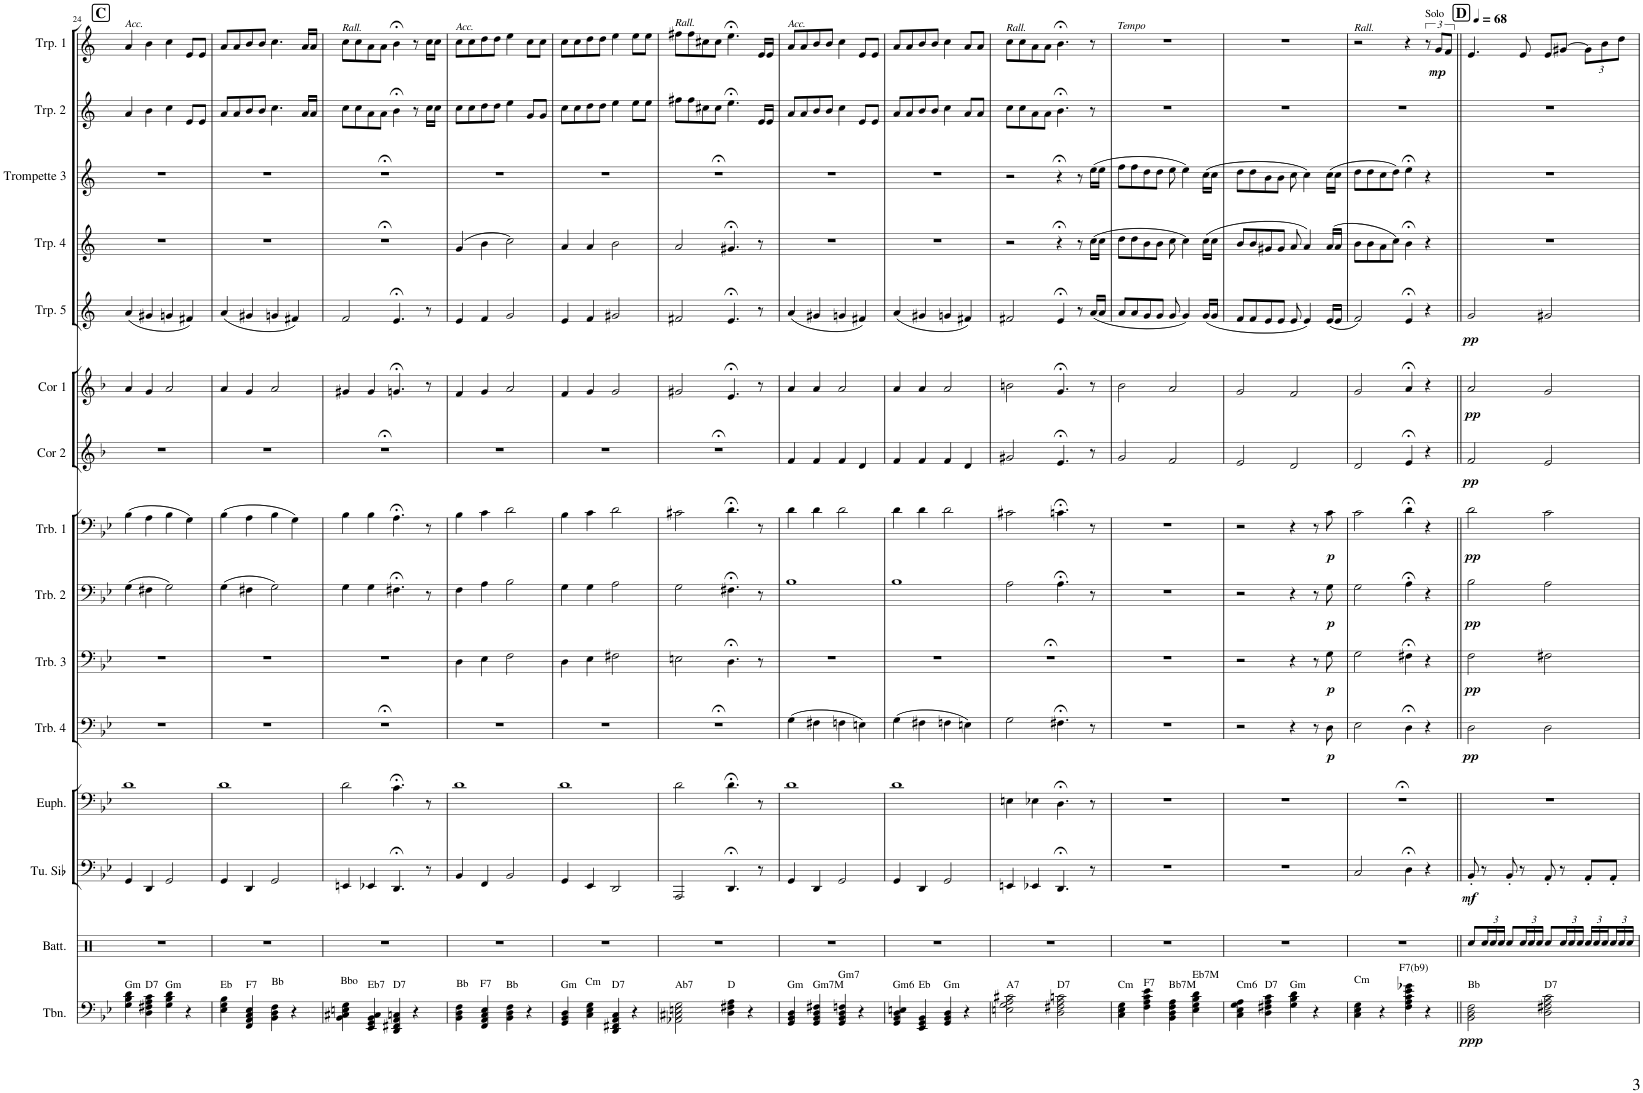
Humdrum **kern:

**kern	**dynam	**kern	**kern	**dynam	**kern	**kern	**dynam	**kern	**dynam	**kern	**dynam	**kern	**dynam	**kern	**dynam	**kern	**dynam	**kern	**dynam	**kern	**kern	**kern	**kern	**dynam
*part15	*part15	*part14	*part13	*part13	*part12	*part11	*part11	*part10	*part10	*part9	*part9	*part8	*part8	*part7	*part7	*part6	*part6	*part5	*part5	*part4	*part3	*part2	*part1	*part1
*staff15	*staff15	*staff14	*staff13	*staff13	*staff12	*staff11	*staff11	*staff10	*staff10	*staff9	*staff9	*staff8	*staff8	*staff7	*staff7	*staff6	*staff6	*staff5	*staff5	*staff4	*staff3	*staff2	*staff1	*staff1
*I"Trombone	*	*I"Batterie	*I"Tuba en Sib	*	*I"Euphonium	*I"Trombone 4	*	*I"Trombone 3	*	*I"Trombone 2	*	*I"Trombone 1	*	*I"Cor 2	*	*I"Cor 1	*	*I"Trompette 5	*	*I"Trompette 4	*I"Trompette 3	*I"Trompette 2	*I"Trompette 1	*
*I'Tbn.	*	*I'Batt.	*I'Tu. Sib	*	*I'Euph.	*I'Trb. 4	*	*I'Trb. 3	*	*I'Trb. 2	*	*I'Trb. 1	*	*I'Cor 2	*	*I'Cor 1	*	*I'Trp. 5	*	*I'Trp. 4	*I'Trompette 3	*I'Trp. 2	*I'Trp. 1	*
!!LO:PB:g=z
*clefF4	*	*clefX	*clefF4	*	*clefF4	*clefF4	*	*clefF4	*	*clefF4	*	*clefF4	*	*clefG2	*	*clefG2	*	*clefG2	*	*clefG2	*clefG2	*clefG2	*clefG2	*
*	*	*	*	*	*	*	*	*	*	*	*	*	*	*Trd4c7	*	*Trd4c7	*	*Trd1c2	*	*Trd1c2	*Trd1c2	*Trd1c2	*Trd1c2	*
*k[b-e-]	*	*k[b-]	*k[b-e-]	*	*k[b-e-]	*k[b-e-]	*	*k[b-e-]	*	*k[b-e-]	*	*k[b-e-]	*	*k[b-]	*	*k[b-]	*	*k[]	*	*k[]	*k[]	*k[]	*k[]	*
*M4/4	*	*M4/4	*M4/4	*	*M4/4	*M4/4	*	*M4/4	*	*M4/4	*	*M4/4	*	*M4/4	*	*M4/4	*	*M4/4	*	*M4/4	*M4/4	*M4/4	*M4/4	*
!!LO:REH:place=s1:a:B:cj:fs=14:t=C
=24	=24	=24	=24	=24	=24	=24	=24	=24	=24	=24	=24	=24	=24	=24	=24	=24	=24	=24	=24	=24	=24	=24	=24	=24
!	!	!	!	!	!	!	!	!	!	!	!	!	!	!	!	!	!	!	!	!	!	!	!LO:TX:a:i:t=Acc.	!
!LO:TX:a:t=Gm	!	!	!	!	!	!	!	!	!	!	!	!	!	!	!	!	!	!	!	!	!	!	!	!
4G\ 4B-\ 4d\	.	1r	4GG/	.	1d	1r	.	1r	.	(4G\	.	(4B-\	.	1r	.	4a/	.	(4a/	.	1r	1r	4a/	4a/	.
!LO:TX:a:t=D7	!	!	!	!	!	!	!	!	!	!	!	!	!	!	!	!	!	!	!	!	!	!	!	!
4D\ 4F#X\ 4A\ 4c\	.	.	4DD/	.	.	.	.	.	.	4F#X\	.	4A\	.	.	.	4g/	.	4g#X/	.	.	.	4b\	4b\	.
!LO:TX:a:t=Gm	!	!	!	!	!	!	!	!	!	!	!	!	!	!	!	!	!	!	!	!	!	!	!	!
4G\ 4B-\ 4d\	.	.	2GG/	.	.	.	.	.	.	2G\)	.	4B-\	.	.	.	2a/	.	4gn/	.	.	.	4cc\	4cc\	.
4r	.	.	.	.	.	.	.	.	.	.	.	4G\)	.	.	.	.	.	4f#X/)	.	.	.	8e/L	8e/L	.
.	.	.	.	.	.	.	.	.	.	.	.	.	.	.	.	.	.	.	.	.	.	8e/J	8e/J	.
=25	=25	=25	=25	=25	=25	=25	=25	=25	=25	=25	=25	=25	=25	=25	=25	=25	=25	=25	=25	=25	=25	=25	=25	=25
!LO:TX:a:t=Eb	!	!	!	!	!	!	!	!	!	!	!	!	!	!	!	!	!	!	!	!	!	!	!	!
4E-\ 4G\ 4B-\	.	1r	4GG/	.	1d	1r	.	1r	.	(4G\	.	(4B-\	.	1r	.	4a/	.	(4a/	.	1r	1r	8a/L	8a/L	.
.	.	.	.	.	.	.	.	.	.	.	.	.	.	.	.	.	.	.	.	.	.	8a/	8a/	.
!LO:TX:a:t=F7	!	!	!	!	!	!	!	!	!	!	!	!	!	!	!	!	!	!	!	!	!	!	!	!
4FF/ 4AA/ 4C/ 4E-/	.	.	4DD/	.	.	.	.	.	.	4F#X\	.	4A\	.	.	.	4g/	.	4g#X/	.	.	.	8b/	8b/	.
.	.	.	.	.	.	.	.	.	.	.	.	.	.	.	.	.	.	.	.	.	.	8b/J	8b/J	.
!LO:TX:a:t=Bb	!	!	!	!	!	!	!	!	!	!	!	!	!	!	!	!	!	!	!	!	!	!	!	!
4BB-\ 4D\ 4F\	.	.	2GG/	.	.	.	.	.	.	2G\)	.	4B-\	.	.	.	2a/	.	4gn/	.	.	.	4.cc\	4.cc\	.
4r	.	.	.	.	.	.	.	.	.	.	.	4G\)	.	.	.	.	.	4f#X/)	.	.	.	.	.	.
.	.	.	.	.	.	.	.	.	.	.	.	.	.	.	.	.	.	.	.	.	.	16a/LL	16a/LL	.
.	.	.	.	.	.	.	.	.	.	.	.	.	.	.	.	.	.	.	.	.	.	16a/JJ	16a/JJ	.
=26	=26	=26	=26	=26	=26	=26	=26	=26	=26	=26	=26	=26	=26	=26	=26	=26	=26	=26	=26	=26	=26	=26	=26	=26
!	!	!	!	!	!	!	!	!	!	!	!	!	!	!	!	!	!	!	!	!	!	!	!LO:TX:a:i:t=Rall.	!
!LO:TX:a:t=Bbo	!	!	!	!	!	!	!	!	!	!	!	!	!	!	!	!	!	!	!	!	!	!	!	!
4BB-\ 4C#X\ 4En\ 4G\	.	1r	4EEn/	.	2d\	1r;<	.	1r	.	4G\	.	4B-\	.	1r;<	.	4g#X/	.	2f/	.	1r;<	1r;<	8cc\L	8cc\L	.
.	.	.	.	.	.	.	.	.	.	.	.	.	.	.	.	.	.	.	.	.	.	8cc\	8cc\	.
!LO:TX:a:t=Eb7	!	!	!	!	!	!	!	!	!	!	!	!	!	!	!	!	!	!	!	!	!	!	!	!
4EE-/ 4GG/ 4BB-/ 4C#/	.	.	4EE-X/	.	.	.	.	.	.	4G\	.	4B-\	.	.	.	4g#/	.	.	.	.	.	8a\	8a\	.
.	.	.	.	.	.	.	.	.	.	.	.	.	.	.	.	.	.	.	.	.	.	8a\J	8a\J	.
!LO:TX:a:t=D7	!	!	!	!	!	!	!	!	!	!	!	!	!	!	!	!	!	!	!	!	!	!	!	!
4DD/ 4FF#X/ 4AA/ 4Cn/	.	.	4.DD;</	.	4.c;<\	.	.	.	.	4.F#X;<\	.	4.A;<\	.	.	.	4.gn;</	.	4.e;</	.	.	.	4b;<\	4b;<\	.
4r	.	.	.	.	.	.	.	.	.	.	.	.	.	.	.	.	.	.	.	.	.	8r	8r	.
.	.	.	8r	.	8r	.	.	.	.	8r	.	8r	.	.	.	8r	.	8r	.	.	.	16cc\LL	16cc\LL	.
.	.	.	.	.	.	.	.	.	.	.	.	.	.	.	.	.	.	.	.	.	.	16cc\JJ	16cc\JJ	.
=27	=27	=27	=27	=27	=27	=27	=27	=27	=27	=27	=27	=27	=27	=27	=27	=27	=27	=27	=27	=27	=27	=27	=27	=27
!	!	!	!	!	!	!	!	!	!	!	!	!	!	!	!	!	!	!	!	!	!	!	!LO:TX:a:i:t=Acc.	!
!LO:TX:a:t=Bb	!	!	!	!	!	!	!	!	!	!	!	!	!	!	!	!	!	!	!	!	!	!	!	!
4BB-\ 4D\ 4F\	.	1r	4BB-/	.	1d	1r	.	4D\	.	4F\	.	4B-\	.	1r	.	4f/	.	4e/	.	(4g/	1r	8cc\L	8cc\L	.
.	.	.	.	.	.	.	.	.	.	.	.	.	.	.	.	.	.	.	.	.	.	8cc\	8cc\	.
!LO:TX:a:t=F7	!	!	!	!	!	!	!	!	!	!	!	!	!	!	!	!	!	!	!	!	!	!	!	!
4FF/ 4AA/ 4C/ 4E-/	.	.	4FF/	.	.	.	.	4E-\	.	4A\	.	4c\	.	.	.	4g/	.	4f/	.	4b\	.	8dd\	8dd\	.
.	.	.	.	.	.	.	.	.	.	.	.	.	.	.	.	.	.	.	.	.	.	8dd\J	8dd\J	.
!LO:TX:a:t=Bb	!	!	!	!	!	!	!	!	!	!	!	!	!	!	!	!	!	!	!	!	!	!	!	!
4BB-\ 4D\ 4F\	.	.	2BB-/	.	.	.	.	2F\	.	2B-\	.	2d\	.	.	.	2a/	.	2g/	.	2cc\)	.	4ee\	4ee\	.
4r	.	.	.	.	.	.	.	.	.	.	.	.	.	.	.	.	.	.	.	.	.	8g/L	8cc\L	.
.	.	.	.	.	.	.	.	.	.	.	.	.	.	.	.	.	.	.	.	.	.	8g/J	8cc\J	.
=28	=28	=28	=28	=28	=28	=28	=28	=28	=28	=28	=28	=28	=28	=28	=28	=28	=28	=28	=28	=28	=28	=28	=28	=28
!LO:TX:a:t=Gm	!	!	!	!	!	!	!	!	!	!	!	!	!	!	!	!	!	!	!	!	!	!	!	!
4GG/ 4BB-/ 4D/	.	1r	4GG/	.	1d	1r	.	4D\	.	4G\	.	4B-\	.	1r	.	4f/	.	4e/	.	4a/	1r	8cc\L	8cc\L	.
.	.	.	.	.	.	.	.	.	.	.	.	.	.	.	.	.	.	.	.	.	.	8cc\	8cc\	.
!LO:TX:a:t=Cm	!	!	!	!	!	!	!	!	!	!	!	!	!	!	!	!	!	!	!	!	!	!	!	!
4C\ 4E-\ 4G\	.	.	4EE-/	.	.	.	.	4E-\	.	4G\	.	4c\	.	.	.	4g/	.	4f/	.	4a/	.	8dd\	8dd\	.
.	.	.	.	.	.	.	.	.	.	.	.	.	.	.	.	.	.	.	.	.	.	8dd\J	8dd\J	.
!LO:TX:a:t=D7	!	!	!	!	!	!	!	!	!	!	!	!	!	!	!	!	!	!	!	!	!	!	!	!
4DD/ 4FF#X/ 4AA/ 4C/	.	.	2DD/	.	.	.	.	2F#X\	.	2A\	.	2d\	.	.	.	2g/	.	2g#X/	.	2b\	.	4ee\	4ee\	.
4r	.	.	.	.	.	.	.	.	.	.	.	.	.	.	.	.	.	.	.	.	.	8ee\L	8ee\L	.
.	.	.	.	.	.	.	.	.	.	.	.	.	.	.	.	.	.	.	.	.	.	8ee\J	8ee\J	.
=29	=29	=29	=29	=29	=29	=29	=29	=29	=29	=29	=29	=29	=29	=29	=29	=29	=29	=29	=29	=29	=29	=29	=29	=29
!	!	!	!	!	!	!	!	!	!	!	!	!	!	!	!	!	!	!	!	!	!	!	!LO:TX:a:i:t=Rall.	!
!LO:TX:a:t=Ab7	!	!	!	!	!	!	!	!	!	!	!	!	!	!	!	!	!	!	!	!	!	!	!	!
2AA-X\ 2C#X\ 2En\ 2G\	.	1r	2AAA/	.	2d\	1r;<	.	2En\	.	2G\	.	2c#X\	.	1r;<	.	2g#X/	.	2f#X/	.	2a/	1r;<	8ff#X\L	8ff#X\L	.
.	.	.	.	.	.	.	.	.	.	.	.	.	.	.	.	.	.	.	.	.	.	8ff#\	8ff#\	.
.	.	.	.	.	.	.	.	.	.	.	.	.	.	.	.	.	.	.	.	.	.	8cc#X\	8cc#X\	.
.	.	.	.	.	.	.	.	.	.	.	.	.	.	.	.	.	.	.	.	.	.	8cc#\J	8cc#\J	.
!LO:TX:a:t=D	!	!	!	!	!	!	!	!	!	!	!	!	!	!	!	!	!	!	!	!	!	!	!	!
4D\ 4F#X\ 4A\	.	.	4.DD;</	.	4.d;<\	.	.	4.D;<\	.	4.F#X;<\	.	4.d;<\	.	.	.	4.e;</	.	4.e;</	.	4.g#X;</	.	4.ee;<\	4.ee;<\	.
4r	.	.	.	.	.	.	.	.	.	.	.	.	.	.	.	.	.	.	.	.	.	.	.	.
.	.	.	8r	.	8r	.	.	8r	.	8r	.	8r	.	.	.	8r	.	8r	.	8r	.	16e/LL	16e/LL	.
.	.	.	.	.	.	.	.	.	.	.	.	.	.	.	.	.	.	.	.	.	.	16e/JJ	16e/JJ	.
=30	=30	=30	=30	=30	=30	=30	=30	=30	=30	=30	=30	=30	=30	=30	=30	=30	=30	=30	=30	=30	=30	=30	=30	=30
!	!	!	!	!	!	!	!	!	!	!	!	!	!	!	!	!	!	!	!	!	!	!	!LO:TX:a:i:t=Acc.	!
!LO:TX:a:t=Gm	!	!	!	!	!	!	!	!	!	!	!	!	!	!	!	!	!	!	!	!	!	!	!	!
4GG/ 4BB-/ 4D/	.	1r	4GG/	.	1d	(4G\	.	1r	.	1B-	.	4d\	.	4f/	.	4a/	.	(4a/	.	1r	1r	8a/L	8a/L	.
.	.	.	.	.	.	.	.	.	.	.	.	.	.	.	.	.	.	.	.	.	.	8a/	8a/	.
!LO:TX:a:t=Gm7M	!	!	!	!	!	!	!	!	!	!	!	!	!	!	!	!	!	!	!	!	!	!	!	!
4GG/ 4BB-/ 4D/ 4F#X/	.	.	4DD/	.	.	4F#X\	.	.	.	.	.	4d\	.	4f/	.	4a/	.	4g#X/	.	.	.	8b/	8b/	.
.	.	.	.	.	.	.	.	.	.	.	.	.	.	.	.	.	.	.	.	.	.	8b/J	8b/J	.
!LO:TX:a:t=Gm7	!	!	!	!	!	!	!	!	!	!	!	!	!	!	!	!	!	!	!	!	!	!	!	!
4GG/ 4BB-/ 4D/ 4Fn/	.	.	2GG/	.	.	4Fn\	.	.	.	.	.	2d\	.	4f/	.	2a/	.	4gn/	.	.	.	4cc\	4cc\	.
4r	.	.	.	.	.	4En\)	.	.	.	.	.	.	.	4d/	.	.	.	4f#X/)	.	.	.	8e/L	8e/L	.
.	.	.	.	.	.	.	.	.	.	.	.	.	.	.	.	.	.	.	.	.	.	8e/J	8e/J	.
=31	=31	=31	=31	=31	=31	=31	=31	=31	=31	=31	=31	=31	=31	=31	=31	=31	=31	=31	=31	=31	=31	=31	=31	=31
!LO:TX:a:t=Gm6	!	!	!	!	!	!	!	!	!	!	!	!	!	!	!	!	!	!	!	!	!	!	!	!
4GG/ 4BB-/ 4D/ 4En/	.	1r	4GG/	.	1d	(4G\	.	1r	.	1B-	.	4d\	.	4f/	.	4a/	.	(4a/	.	1r	1r	8a/L	8a/L	.
.	.	.	.	.	.	.	.	.	.	.	.	.	.	.	.	.	.	.	.	.	.	8a/	8a/	.
!LO:TX:a:t=Eb	!	!	!	!	!	!	!	!	!	!	!	!	!	!	!	!	!	!	!	!	!	!	!	!
4EE-/ 4GG/ 4BB-/	.	.	4DD/	.	.	4F#X\	.	.	.	.	.	4d\	.	4f/	.	4a/	.	4g#X/	.	.	.	8b/	8b/	.
.	.	.	.	.	.	.	.	.	.	.	.	.	.	.	.	.	.	.	.	.	.	8b/J	8b/J	.
!LO:TX:a:t=Gm	!	!	!	!	!	!	!	!	!	!	!	!	!	!	!	!	!	!	!	!	!	!	!	!
4GG/ 4BB-/ 4D/	.	.	2GG/	.	.	4Fn\	.	.	.	.	.	2d\	.	4f/	.	2a/	.	4gn/	.	.	.	4cc\	4cc\	.
4r	.	.	.	.	.	4En\)	.	.	.	.	.	.	.	4d/	.	.	.	4f#X/)	.	.	.	8a/L	8a/L	.
.	.	.	.	.	.	.	.	.	.	.	.	.	.	.	.	.	.	.	.	.	.	8a/J	8a/J	.
=32	=32	=32	=32	=32	=32	=32	=32	=32	=32	=32	=32	=32	=32	=32	=32	=32	=32	=32	=32	=32	=32	=32	=32	=32
!	!	!	!	!	!	!	!	!	!	!	!	!	!	!	!	!	!	!	!	!	!	!	!LO:TX:a:i:t=Rall.	!
!LO:TX:a:t=A7	!	!	!	!	!	!	!	!	!	!	!	!	!	!	!	!	!	!	!	!	!	!	!	!
2En\ 2G\ 2A\ 2c#X\	.	1r	4EEn/	.	4En\	2G\	.	1r;<	.	2A\	.	2c#X\	.	2g#X/	.	2bn\	.	2f#X/	.	2r	2r	8cc\L	8cc\L	.
.	.	.	.	.	.	.	.	.	.	.	.	.	.	.	.	.	.	.	.	.	.	8cc\	8cc\	.
.	.	.	4EE-X/	.	4E-X\	.	.	.	.	.	.	.	.	.	.	.	.	.	.	.	.	8a\	8a\	.
.	.	.	.	.	.	.	.	.	.	.	.	.	.	.	.	.	.	.	.	.	.	8a\J	8a\J	.
!LO:TX:a:t=D7	!	!	!	!	!	!	!	!	!	!	!	!	!	!	!	!	!	!	!	!	!	!	!	!
2D\ 2F#X\ 2A\ 2cn\	.	.	4.DD;</	.	4.D;<\	4.F#X;<\	.	.	.	4.A;<\	.	4.cn;<\	.	4.e;</	.	4.g;</	.	4e;</	.	4r;<	4r;<	4.b;<\	4.b;<\	.
.	.	.	.	.	.	.	.	.	.	.	.	.	.	.	.	.	.	8r	.	8r	8r	.	.	.
.	.	.	8r	.	8r	8r	.	.	.	8r	.	8r	.	8r	.	8r	.	(16a/LL	.	(16cc\LL	(16ee\LL	8r	8r	.
.	.	.	.	.	.	.	.	.	.	.	.	.	.	.	.	.	.	16a/JJ	.	16cc\JJ	16ee\JJ	.	.	.
=33	=33	=33	=33	=33	=33	=33	=33	=33	=33	=33	=33	=33	=33	=33	=33	=33	=33	=33	=33	=33	=33	=33	=33	=33
!	!	!	!	!	!	!	!	!	!	!	!	!	!	!	!	!	!	!	!	!	!	!	!LO:TX:a:i:t=Tempo	!
!LO:TX:a:t=Cm	!	!	!	!	!	!	!	!	!	!	!	!	!	!	!	!	!	!	!	!	!	!	!	!
4C\ 4E-\ 4G\	.	1r	1r	.	1r	1r	.	1r	.	1r	.	1r	.	2g/	.	2b-\	.	8a/L	.	8dd\L	8ff\L	1r	1r	.
.	.	.	.	.	.	.	.	.	.	.	.	.	.	.	.	.	.	8a/	.	8dd\	8ff\	.	.	.
!LO:TX:a:t=F7	!	!	!	!	!	!	!	!	!	!	!	!	!	!	!	!	!	!	!	!	!	!	!	!
4F\ 4A\ 4c\ 4e-\	.	.	.	.	.	.	.	.	.	.	.	.	.	.	.	.	.	8g/	.	8b\	8dd\	.	.	.
.	.	.	.	.	.	.	.	.	.	.	.	.	.	.	.	.	.	8g/J	.	8b\J	8dd\J	.	.	.
!LO:TX:a:t=Bb7M	!	!	!	!	!	!	!	!	!	!	!	!	!	!	!	!	!	!	!	!	!	!	!	!
4BB-\ 4D\ 4F\ 4A\	.	.	.	.	.	.	.	.	.	.	.	.	.	2f/	.	2a/	.	8g/	.	8cc\	8ee\	.	.	.
.	.	.	.	.	.	.	.	.	.	.	.	.	.	.	.	.	.	4g/)	.	4cc\)	4ee\)	.	.	.
!LO:TX:a:t=Eb7M	!	!	!	!	!	!	!	!	!	!	!	!	!	!	!	!	!	!	!	!	!	!	!	!
4E-\ 4G\ 4B-\ 4d\	.	.	.	.	.	.	.	.	.	.	.	.	.	.	.	.	.	.	.	.	.	.	.	.
.	.	.	.	.	.	.	.	.	.	.	.	.	.	.	.	.	.	(16g/LL	.	(16cc\LL	(16cc\LL	.	.	.
.	.	.	.	.	.	.	.	.	.	.	.	.	.	.	.	.	.	16g/JJ	.	16cc\JJ	16cc\JJ	.	.	.
=34	=34	=34	=34	=34	=34	=34	=34	=34	=34	=34	=34	=34	=34	=34	=34	=34	=34	=34	=34	=34	=34	=34	=34	=34
!LO:TX:a:t=Cm6	!	!	!	!	!	!	!	!	!	!	!	!	!	!	!	!	!	!	!	!	!	!	!	!
4C\ 4E-\ 4G\ 4A\	.	1r	1r	.	1r	2r	.	2r	.	2r	.	2r	.	2e/	.	2g/	.	8f/L	.	8b/L	8dd\L	1r	1r	.
.	.	.	.	.	.	.	.	.	.	.	.	.	.	.	.	.	.	8f/	.	8b/	8dd\	.	.	.
!LO:TX:a:t=D7	!	!	!	!	!	!	!	!	!	!	!	!	!	!	!	!	!	!	!	!	!	!	!	!
4D\ 4F#X\ 4A\ 4c\	.	.	.	.	.	.	.	.	.	.	.	.	.	.	.	.	.	8e/	.	8g#X/	8b\	.	.	.
.	.	.	.	.	.	.	.	.	.	.	.	.	.	.	.	.	.	8e/J	.	8g#/J	8b\J	.	.	.
!LO:TX:a:t=Gm	!	!	!	!	!	!	!	!	!	!	!	!	!	!	!	!	!	!	!	!	!	!	!	!
4G\ 4B-\ 4d\	.	.	.	.	.	4r	.	4r	.	4r	.	4r	.	2d/	.	2f/	.	8e/	.	8a/	8cc\	.	.	.
.	.	.	.	.	.	.	.	.	.	.	.	.	.	.	.	.	.	4e/)	.	4a/)	4cc\)	.	.	.
4r	.	.	.	.	.	8r	.	8r	.	8r	.	8r	.	.	.	.	.	.	.	.	.	.	.	.
!	!	!	!	!	!	!	!LO:DY:b	!	!LO:DY:b	!	!LO:DY:b	!	!LO:DY:b	!	!	!	!	!	!	!	!	!	!	!
.	.	.	.	.	.	8D\	p	8G\	p	8G\	p	8c\	p	.	.	.	.	(16e/LL	.	(16a/LL	(16cc\LL	.	.	.
.	.	.	.	.	.	.	.	.	.	.	.	.	.	.	.	.	.	16e/JJ	.	16a/JJ	16cc\JJ	.	.	.
=35	=35	=35	=35	=35	=35	=35	=35	=35	=35	=35	=35	=35	=35	=35	=35	=35	=35	=35	=35	=35	=35	=35	=35	=35
!	!	!	!	!	!	!	!	!	!	!	!	!	!	!	!	!	!	!	!	!	!	!	!LO:TX:a:i:t=Rall.	!
!LO:TX:a:t=Cm	!	!	!	!	!	!	!	!	!	!	!	!	!	!	!	!	!	!	!	!	!	!	!	!
4C\ 4E-\ 4G\	.	1r	2C/	.	1r;<	2E-\	.	2G\	.	2G\	.	2c\	.	2d/	.	2g/	.	2f/)	.	8b\L	8dd\L	1r	2r	.
.	.	.	.	.	.	.	.	.	.	.	.	.	.	.	.	.	.	.	.	8b\	8dd\	.	.	.
4r	.	.	.	.	.	.	.	.	.	.	.	.	.	.	.	.	.	.	.	8a\	8cc\	.	.	.
.	.	.	.	.	.	.	.	.	.	.	.	.	.	.	.	.	.	.	.	8cc\J)	8dd\J)	.	.	.
!LO:TX:a:t=F7(b9)	!	!	!	!	!	!	!	!	!	!	!	!	!	!	!	!	!	!	!	!	!	!	!	!
4F\ 4A\ 4c\ 4e-\ 4g-X\	.	.	4D;<\	.	.	4D;<\	.	4F#X;<\	.	4A;<\	.	4d;<\	.	4e;</	.	4a;</	.	4e;</	.	4b;<\	4ee;<\	.	4r	.
!	!	!	!	!	!	!	!	!	!	!	!	!	!	!	!	!	!	!	!	!	!	!	!LO:TX:a:t=Solo	!
4r	.	.	4r	.	.	4r	.	4r	.	4r	.	4r	.	4r	.	4r	.	4r	.	4r	4r	.	12r	.
!	!	!	!	!	!	!	!	!	!	!	!	!	!	!	!	!	!	!	!	!	!	!	!	!LO:DY:b
.	.	.	.	.	.	.	.	.	.	.	.	.	.	.	.	.	.	.	.	.	.	.	12g/L	mp
.	.	.	.	.	.	.	.	.	.	.	.	.	.	.	.	.	.	.	.	.	.	.	12f/J	.
=36||	=36||	=36||	=36||	=36||	=36||	=36||	=36||	=36||	=36||	=36||	=36||	=36||	=36||	=36||	=36||	=36||	=36||	=36||	=36||	=36||	=36||	=36||	=36||	=36||
!!LO:REH:place=s1:a:B:cj:fs=14:t=D
*	*	*	*	*	*	*	*	*	*	*	*	*	*	*	*	*	*	*	*	*	*	*	*MM68	*
!LO:TX:a:t=Bb	!	!	!	!	!	!	!	!	!	!	!	!	!	!	!	!	!	!	!	!	!	!	!	!
!	!LO:DY:b	!	!	!LO:DY:b	!	!	!LO:DY:b	!	!LO:DY:b	!	!LO:DY:b	!	!LO:DY:b	!	!LO:DY:b	!	!LO:DY:b	!	!LO:DY:b	!	!	!	!	!
2BB-\ 2D\ 2F\	ppp	8Rcc/L	8BB-'/	mf	1r	2D\	pp	2F\	pp	2B-\	pp	2d\	pp	2f/	pp	2a/	pp	2g/	pp	1r	1r	1r	4.e/	.
*	*	*Xbrackettup	*	*	*	*	*	*	*	*	*	*	*	*	*	*	*	*	*	*	*	*	*	*
.	.	24Rcc/L	8r	.	.	.	.	.	.	.	.	.	.	.	.	.	.	.	.	.	.	.	.	.
.	.	24Rcc/	.	.	.	.	.	.	.	.	.	.	.	.	.	.	.	.	.	.	.	.	.	.
.	.	24Rcc/JJ	.	.	.	.	.	.	.	.	.	.	.	.	.	.	.	.	.	.	.	.	.	.
.	.	8Rcc/L	8BB-'/	.	.	.	.	.	.	.	.	.	.	.	.	.	.	.	.	.	.	.	.	.
.	.	24Rcc/L	8r	.	.	.	.	.	.	.	.	.	.	.	.	.	.	.	.	.	.	.	8e/	.
.	.	24Rcc/	.	.	.	.	.	.	.	.	.	.	.	.	.	.	.	.	.	.	.	.	.	.
.	.	24Rcc/JJ	.	.	.	.	.	.	.	.	.	.	.	.	.	.	.	.	.	.	.	.	.	.
!LO:TX:a:t=D7	!	!	!	!	!	!	!	!	!	!	!	!	!	!	!	!	!	!	!	!	!	!	!	!
2D\ 2F#X\ 2A\ 2c\	.	8Rcc/L	8AA'/	.	.	2D\	.	2F#X\	.	2A\	.	2c\	.	2e/	.	2g/	.	2g#X/	.	.	.	.	8e/L	.
.	.	24Rcc/L	8r	.	.	.	.	.	.	.	.	.	.	.	.	.	.	.	.	.	.	.	[8g#X/J	.
.	.	24Rcc/	.	.	.	.	.	.	.	.	.	.	.	.	.	.	.	.	.	.	.	.	.	.
.	.	24Rcc/JJ	.	.	.	.	.	.	.	.	.	.	.	.	.	.	.	.	.	.	.	.	.	.
*	*	*	*	*	*	*	*	*	*	*	*	*	*	*	*	*	*	*	*	*	*	*	*Xbrackettup	*
.	.	24Rcc/LL	8AA'/L	.	.	.	.	.	.	.	.	.	.	.	.	.	.	.	.	.	.	.	12g#\L]	.
.	.	24Rcc/	.	.	.	.	.	.	.	.	.	.	.	.	.	.	.	.	.	.	.	.	.	.
.	.	24Rcc/	.	.	.	.	.	.	.	.	.	.	.	.	.	.	.	.	.	.	.	.	12b\	.
.	.	24Rcc/	8AA'/J	.	.	.	.	.	.	.	.	.	.	.	.	.	.	.	.	.	.	.	.	.
.	.	24Rcc/	.	.	.	.	.	.	.	.	.	.	.	.	.	.	.	.	.	.	.	.	12dd\J	.
.	.	24Rcc/JJ	.	.	.	.	.	.	.	.	.	.	.	.	.	.	.	.	.	.	.	.	.	.
=	=	=	=	=	=	=	=	=	=	=	=	=	=	=	=	=	=	=	=	=	=	=	=	=
*-	*-	*-	*-	*-	*-	*-	*-	*-	*-	*-	*-	*-	*-	*-	*-	*-	*-	*-	*-	*-	*-	*-	*-	*-
